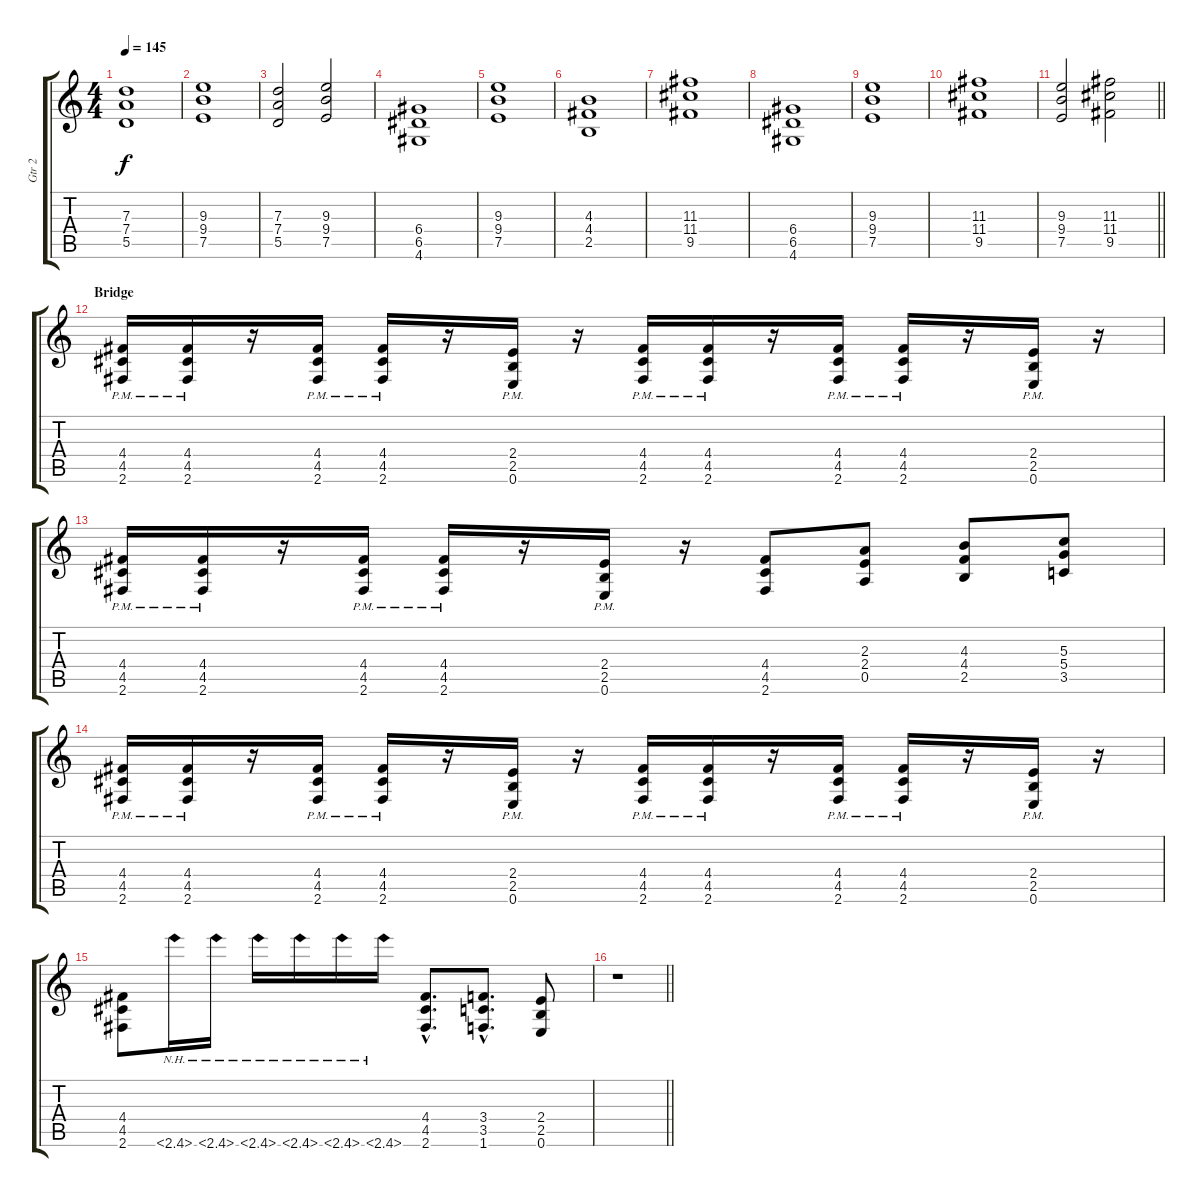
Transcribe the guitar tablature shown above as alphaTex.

\track ("Gtr 2" "Gtr 2") {instrument distortionguitar}
\staff {score tabs}
\tuning (E4 B3 G3 D3 A2 E2) {hide}
\ts (4 4)
\tempo 145
\clef g2
\ks c
(7.3 7.4 5.5).1{dy f} |
(9.3 9.4 7.5).1 |
(7.3 7.4 5.5).2 (9.3 9.4 7.5).2 |
(6.4 6.5 4.6).1 |
(9.3 9.4 7.5).1 |
(4.3 4.4 2.5).1 |
(11.3 11.4 9.5).1 |
(6.4 6.5 4.6).1 |
(9.3 9.4 7.5).1 |
(11.3 11.4 9.5).1 |
\barLineRight lightlight
(9.3 9.4 7.5).2 (11.3 11.4 9.5).2 |
\section ("" "Bridge")
(4.4{pm} 4.5{pm} 2.6{pm}).16{volume 10} (4.4{pm} 4.5{pm} 2.6{pm}).16 r.16 (4.4{pm} 4.5{pm} 2.6{pm}).16 (4.4{pm} 4.5{pm} 2.6{pm}).16 r.16 (2.4{pm} 2.5{pm} 0.6{pm}).16 r.16 (4.4{pm} 4.5{pm} 2.6{pm}).16 (4.4{pm} 4.5{pm} 2.6{pm}).16 r.16 (4.4{pm} 4.5{pm} 2.6{pm}).16 (4.4{pm} 4.5{pm} 2.6{pm}).16 r.16 (2.4{pm} 2.5{pm} 0.6{pm}).16 r.16 |
(4.4{pm} 4.5{pm} 2.6{pm}).16 (4.4{pm} 4.5{pm} 2.6{pm}).16 r.16 (4.4{pm} 4.5{pm} 2.6{pm}).16 (4.4{pm} 4.5{pm} 2.6{pm}).16 r.16 (2.4{pm} 2.5{pm} 0.6{pm}).16 r.16 (4.4 4.5 2.6).8 (2.3 2.4 0.5).8 (4.3 4.4 2.5).8 (5.3 5.4 3.5).8 |
(4.4{pm} 4.5{pm} 2.6{pm}).16 (4.4{pm} 4.5{pm} 2.6{pm}).16 r.16 (4.4{pm} 4.5{pm} 2.6{pm}).16 (4.4{pm} 4.5{pm} 2.6{pm}).16 r.16 (2.4{pm} 2.5{pm} 0.6{pm}).16 r.16 (4.4{pm} 4.5{pm} 2.6{pm}).16 (4.4{pm} 4.5{pm} 2.6{pm}).16 r.16 (4.4{pm} 4.5{pm} 2.6{pm}).16 (4.4{pm} 4.5{pm} 2.6{pm}).16 r.16 (2.4{pm} 2.5{pm} 0.6{pm}).16 r.16 |
(4.4 4.5 2.6).8 2.6{nh}.16 2.6{nh}.16 2.6{nh}.16 2.6{nh}.16 2.6{nh}.16 2.6{nh}.16 (4.4{hac} 4.5{hac} 2.6{hac}).8{d} (3.4{hac} 3.5{hac} 1.6{hac}).8{d} (2.4 2.5 0.6).8 |
\barLineRight lightlight
r.1
